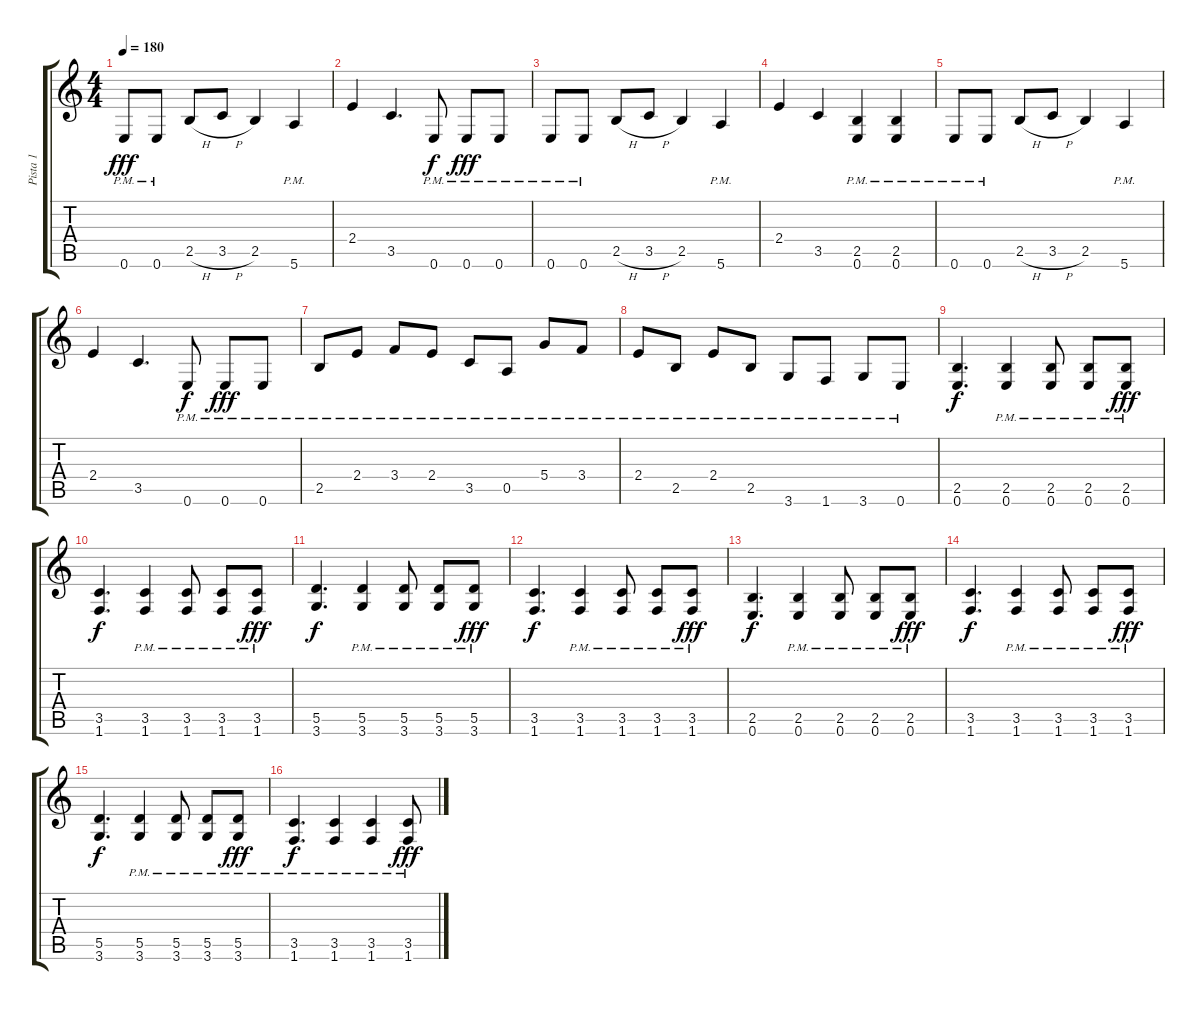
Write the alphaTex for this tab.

\track ("Pista 1" "Pista 1") {instrument distortionguitar}
\staff {score tabs}
\tuning (E4 B3 G3 D3 A2 E2) {hide}
\ts (4 4)
\tempo 180
\clef g2
\ks c
0.6{pm}.8{dy fff} 0.6{pm}.8 2.5{h}.8 3.5{h}.8 2.5.4 5.6{pm}.4 |
2.4.4 3.5.4{d} 0.6{pm}.8{dy f} 0.6{pm}.8{dy fff} 0.6{pm}.8 |
0.6{pm}.8 0.6{pm}.8 2.5{h}.8 3.5{h}.8 2.5.4 5.6{pm}.4 |
2.4.4 3.5.4 (2.5{pm} 0.6{pm}).4 (2.5{pm} 0.6{pm}).4 |
0.6{pm}.8 0.6{pm}.8 2.5{h}.8 3.5{h}.8 2.5.4 5.6{pm}.4 |
2.4.4 3.5.4{d} 0.6{pm}.8{dy f} 0.6{pm}.8{dy fff} 0.6{pm}.8 |
2.5{pm}.8 2.4{pm}.8 3.4{pm}.8 2.4{pm}.8 3.5{pm}.8 0.5{pm}.8 5.4{pm}.8 3.4{pm}.8 |
2.4{pm}.8 2.5{pm}.8 2.4{pm}.8 2.5{pm}.8 3.6{pm}.8 1.6{pm}.8 3.6{pm}.8 0.6{pm}.8 |
(2.5 0.6).4{d dy f} (2.5{pm} 0.6{pm}).4 (2.5{pm} 0.6{pm}).8 (2.5{pm} 0.6{pm}).8 (2.5{pm} 0.6{pm}).8{dy fff} |
(3.5 1.6).4{d dy f} (3.5{pm} 1.6{pm}).4 (3.5{pm} 1.6{pm}).8 (3.5{pm} 1.6{pm}).8 (3.5{pm} 1.6{pm}).8{dy fff} |
(5.5 3.6).4{d dy f} (5.5{pm} 3.6{pm}).4 (5.5{pm} 3.6{pm}).8 (5.5{pm} 3.6{pm}).8 (5.5{pm} 3.6{pm}).8{dy fff} |
(3.5 1.6).4{d dy f} (3.5{pm} 1.6{pm}).4 (3.5{pm} 1.6{pm}).8 (3.5{pm} 1.6{pm}).8 (3.5{pm} 1.6{pm}).8{dy fff} |
(2.5 0.6).4{d dy f} (2.5{pm} 0.6{pm}).4 (2.5{pm} 0.6{pm}).8 (2.5{pm} 0.6{pm}).8 (2.5{pm} 0.6{pm}).8{dy fff} |
(3.5 1.6).4{d dy f} (3.5{pm} 1.6{pm}).4 (3.5{pm} 1.6{pm}).8 (3.5{pm} 1.6{pm}).8 (3.5{pm} 1.6{pm}).8{dy fff} |
(5.5 3.6).4{d dy f} (5.5{pm} 3.6{pm}).4 (5.5{pm} 3.6{pm}).8 (5.5{pm} 3.6{pm}).8 (5.5{pm} 3.6{pm}).8{dy fff} |
(3.5{pm} 1.6{pm}).4{d dy f} (3.5{pm} 1.6{pm}).4 (3.5{pm} 1.6{pm}).4 (3.5{pm} 1.6{pm}).8{dy fff}
